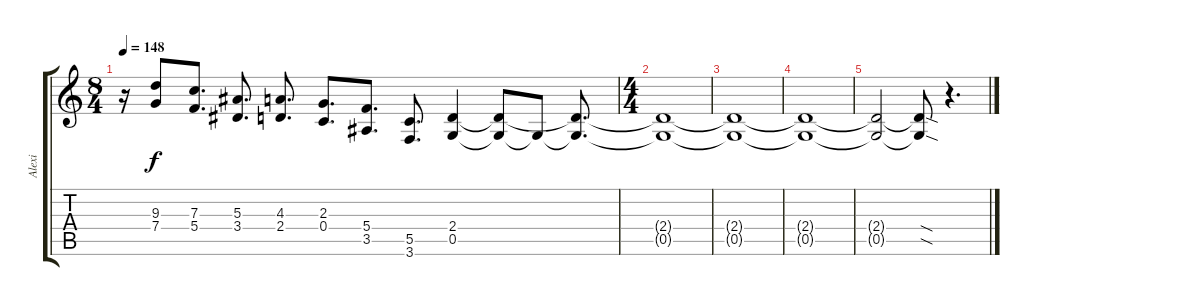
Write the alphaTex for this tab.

\track ("Alexi" "Alexi") {instrument overdrivenguitar}
\staff {score tabs}
\tuning (D4 A3 F3 C3 G2 D2) {hide}
\ts (8 4)
\tempo 148
\clef g2
\ks c
r.16{dy f} (9.3 7.4).8 (7.3 5.4).8{d} (5.3 3.4).8{d} (4.3 2.4).8{d} (2.3 0.4).8{d} (5.4 3.5).8{d} (5.5 3.6).8{d} (2.4 0.5).4 (2.4{t} 0.5{t}).8 0.5{t}.8 (2.4{t} 0.5{t}).8{d} |
\ts (4 4)
(2.4{t} 0.5{t}).1 |
(2.4{t} 0.5{t}).1 |
(2.4{t} 0.5{t}).1 |
(2.4{t} 0.5{t}).2 (2.4{sod t} 0.5{sod t}).8 r.4{d}
